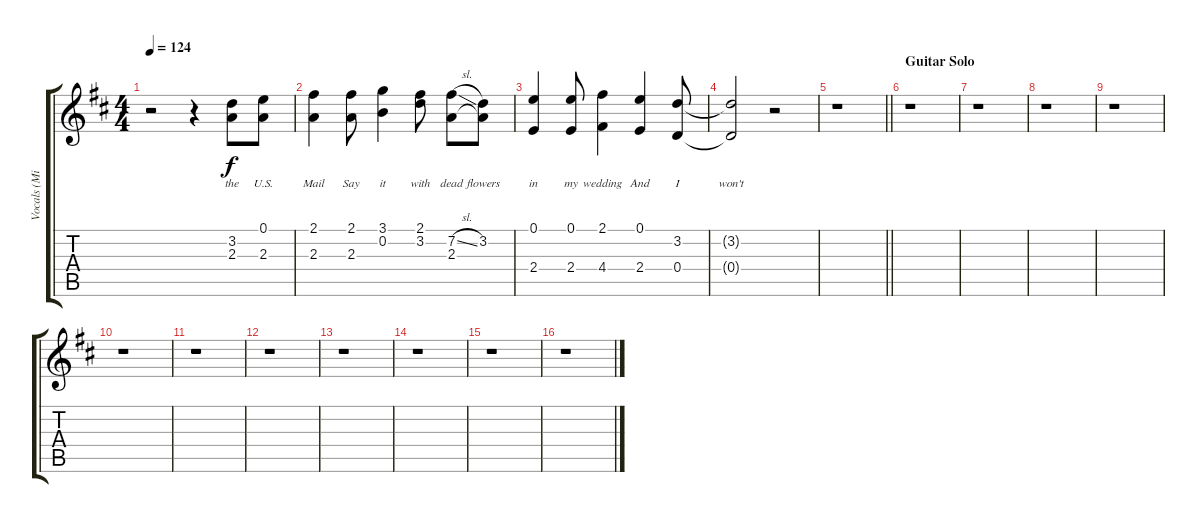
\track ("Vocals (Mick/Keith)" "Vocals (Mi") {instrument voiceoohs}
\staff {score tabs}
\tuning (E5 B4 G4 D4 A3 E3) {hide}
\ts (4 4)
\tempo 124
\clef g2
\ks d
r.2{dy f} r.4 (3.2 2.3).8{lyrics (0 "the") lyrics (1 "") lyrics (2 "") lyrics (3 "") lyrics (4 "")} (0.1 2.3).8{lyrics (0 "U.S.") lyrics (1 "") lyrics (2 "") lyrics (3 "") lyrics (4 "")} |
(2.1 2.3).4{lyrics (0 "Mail") lyrics (1 "") lyrics (2 "") lyrics (3 "") lyrics (4 "")} (2.1 2.3).8{lyrics (0 "Say") lyrics (1 "") lyrics (2 "") lyrics (3 "") lyrics (4 "")} (3.1 0.2).4{lyrics (0 "it") lyrics (1 "") lyrics (2 "") lyrics (3 "") lyrics (4 "")} (2.1 3.2).8{lyrics (0 "with") lyrics (1 "") lyrics (2 "") lyrics (3 "") lyrics (4 "")} (7.2{sl} 2.3).8{lyrics (0 "dead") lyrics (1 "") lyrics (2 "") lyrics (3 "") lyrics (4 "")} (3.2 2.3{t}).8{lyrics (0 "flowers") lyrics (1 "") lyrics (2 "") lyrics (3 "") lyrics (4 "")} |
(0.1 2.4).4{lyrics (0 "in") lyrics (1 "") lyrics (2 "") lyrics (3 "") lyrics (4 "")} (0.1 2.4).8{lyrics (0 "my") lyrics (1 "") lyrics (2 "") lyrics (3 "") lyrics (4 "")} (2.1 4.4).4{lyrics (0 "wedding") lyrics (1 "") lyrics (2 "") lyrics (3 "") lyrics (4 "")} (0.1 2.4).4{lyrics (0 "And") lyrics (1 "") lyrics (2 "") lyrics (3 "") lyrics (4 "")} (3.2 0.4).8{lyrics (0 "I") lyrics (1 "") lyrics (2 "") lyrics (3 "") lyrics (4 "")} |
(3.2{t} 0.4{t}).2{lyrics (0 "won't") lyrics (1 "") lyrics (2 "") lyrics (3 "") lyrics (4 "")} r.2 |
\barLineRight lightlight
r.1 |
\section ("" "Guitar Solo")
r.1 |
r.1 |
r.1 |
r.1 |
r.1 |
r.1 |
r.1 |
r.1 |
r.1 |
r.1 |
r.1
